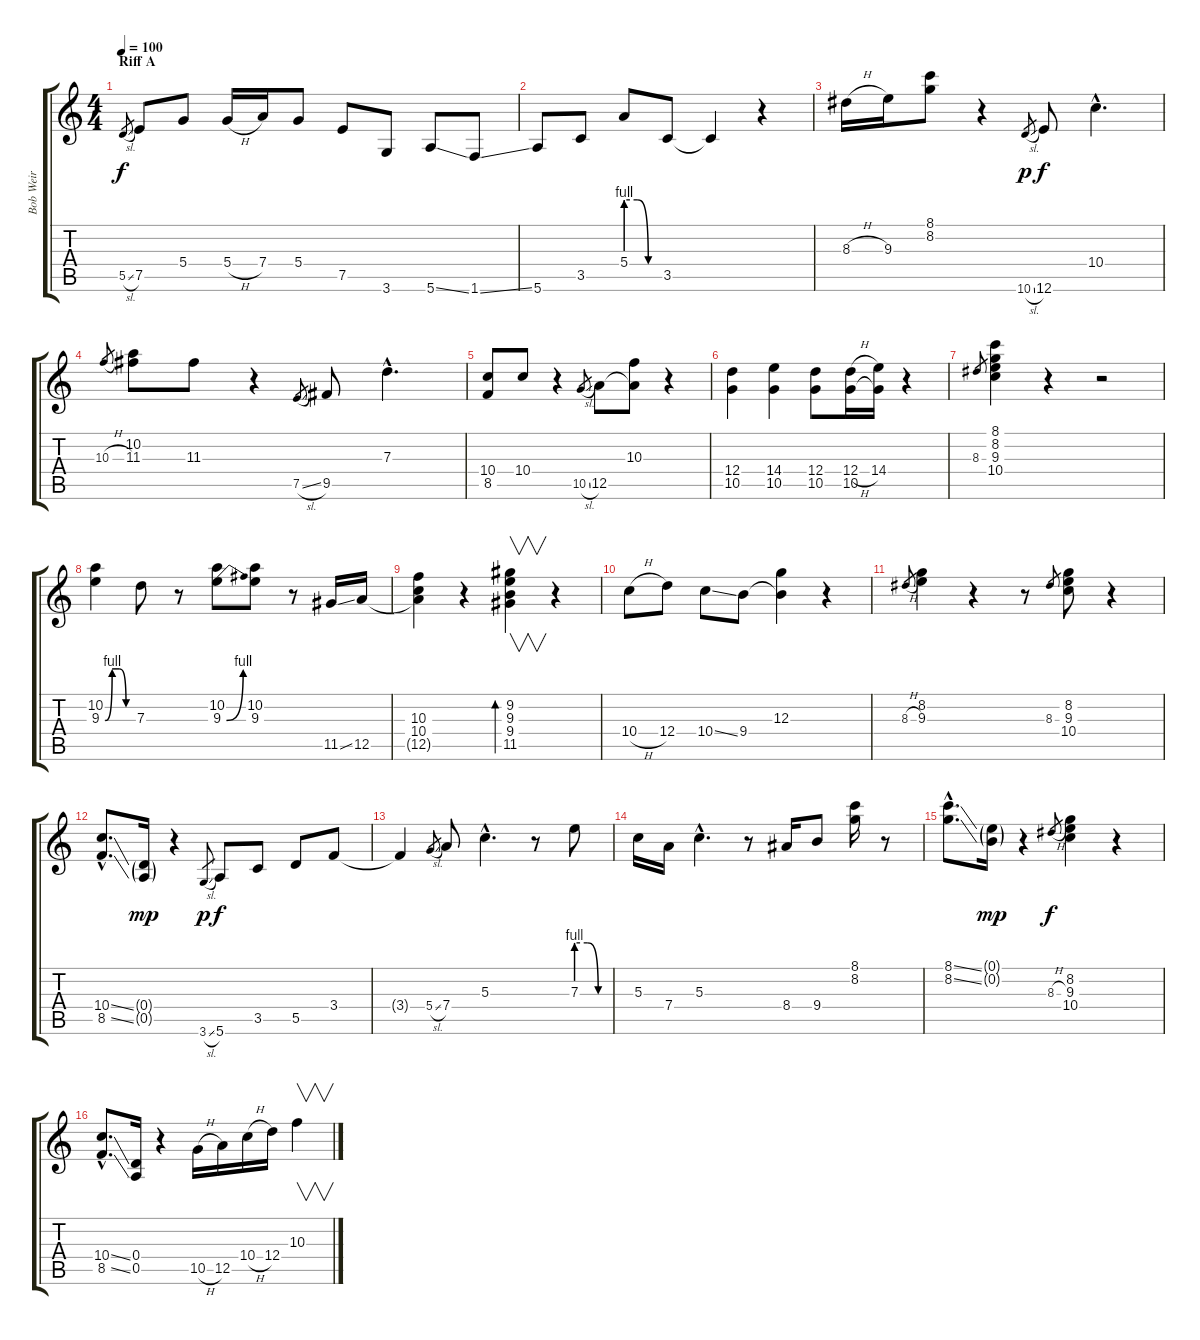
\track ("Bob Weir" "Bob Weir") {instrument electricguitarclean}
\staff {score tabs}
\tuning (E4 B3 G3 D3 A2 E2) {hide}
\ts (4 4)
\section ("" "Riff A")
\tempo 100
\clef g2
\ks c
5.5{sl}.8{gr dy f} 7.5.8 5.4.8 5.4{h}.16 7.4.16 5.4.8 7.5.8 3.6.8 5.6{ss}.8 1.6{ss}.8 |
5.6.8 3.5.8 5.4{be (custom 0 4 20 4 40 0 60 0)}.8 3.5.8 3.5{t}.4 r.4 |
8.3{h}.16 9.3.16 (8.1 8.2).8 r.4 10.6{sl}.8{gr dy p} 12.6.8{dy f} 10.4{hac}.4{d} |
10.3{h}.8{gr} (10.2 11.3).8 11.3.8 r.4 7.5{sl}.8{gr} 9.5.8 7.3{hac}.4{d} |
(10.4 8.5).8 10.4.8 r.4 10.5{sl}.8{gr} 12.5.8 (10.3 12.5{t}).8 r.4 |
(12.4 10.5).4 (14.4 10.5).4 (12.4 10.5).8 (12.4{h} 10.5).16 (14.4 10.5{t}).16 r.4 |
8.3.8{gr} (8.1 8.2 9.3 10.4).4 r.4 r.2 |
(10.2 9.3{be (custom 0 0 15 4 30 4 45 0 60 0)}).4 7.3.8 r.8 (10.2 9.3{be (bend 0 0 60 4)}).8 (10.2 9.3).8 r.8 11.5{ss}.16 12.5.16 |
(10.3 10.4 12.5{t}).4 r.4 (9.2 9.3 9.4 11.5).4{v bd 120} r.4 |
10.4{h}.8 12.4.8 10.4{ss}.8 9.4.8 (12.3 9.4{t}).4 r.4 |
8.3{h}.8{gr} (8.2 9.3).4 r.4 r.8 8.3.8{gr} (8.2 9.3 10.4).8 r.4 |
(10.4{ss hac} 8.5{ss hac}).8{d} (0.4{g} 0.5{g}).16{dy mp} r.4 3.6{sl}.8{gr dy p} 5.6.8{dy f} 3.5.8 5.5.8 3.4.8 |
3.4{t}.4 5.4{sl}.8{gr} 7.4.8 5.3{hac}.4{d} r.8 7.3{be (custom 0 4 20 4 40 0 60 0)}.8 |
5.3.16 7.4.16 5.3{hac}.4{d} r.8 8.4.16 9.4.8 (8.1 8.2).16 r.8 |
(8.1{ss hac} 8.2{ss hac}).8{d} (0.1{g} 0.2{g}).16{dy mp} r.4 8.3{h}.8{gr dy f} (8.2 9.3 10.4).4 r.4 |
(10.4{ss hac} 8.5{ss hac}).8{d} (0.4 0.5).16 r.4 10.5{h}.16 12.5.16 10.4{h}.16 12.4.16 10.3.4{v}
